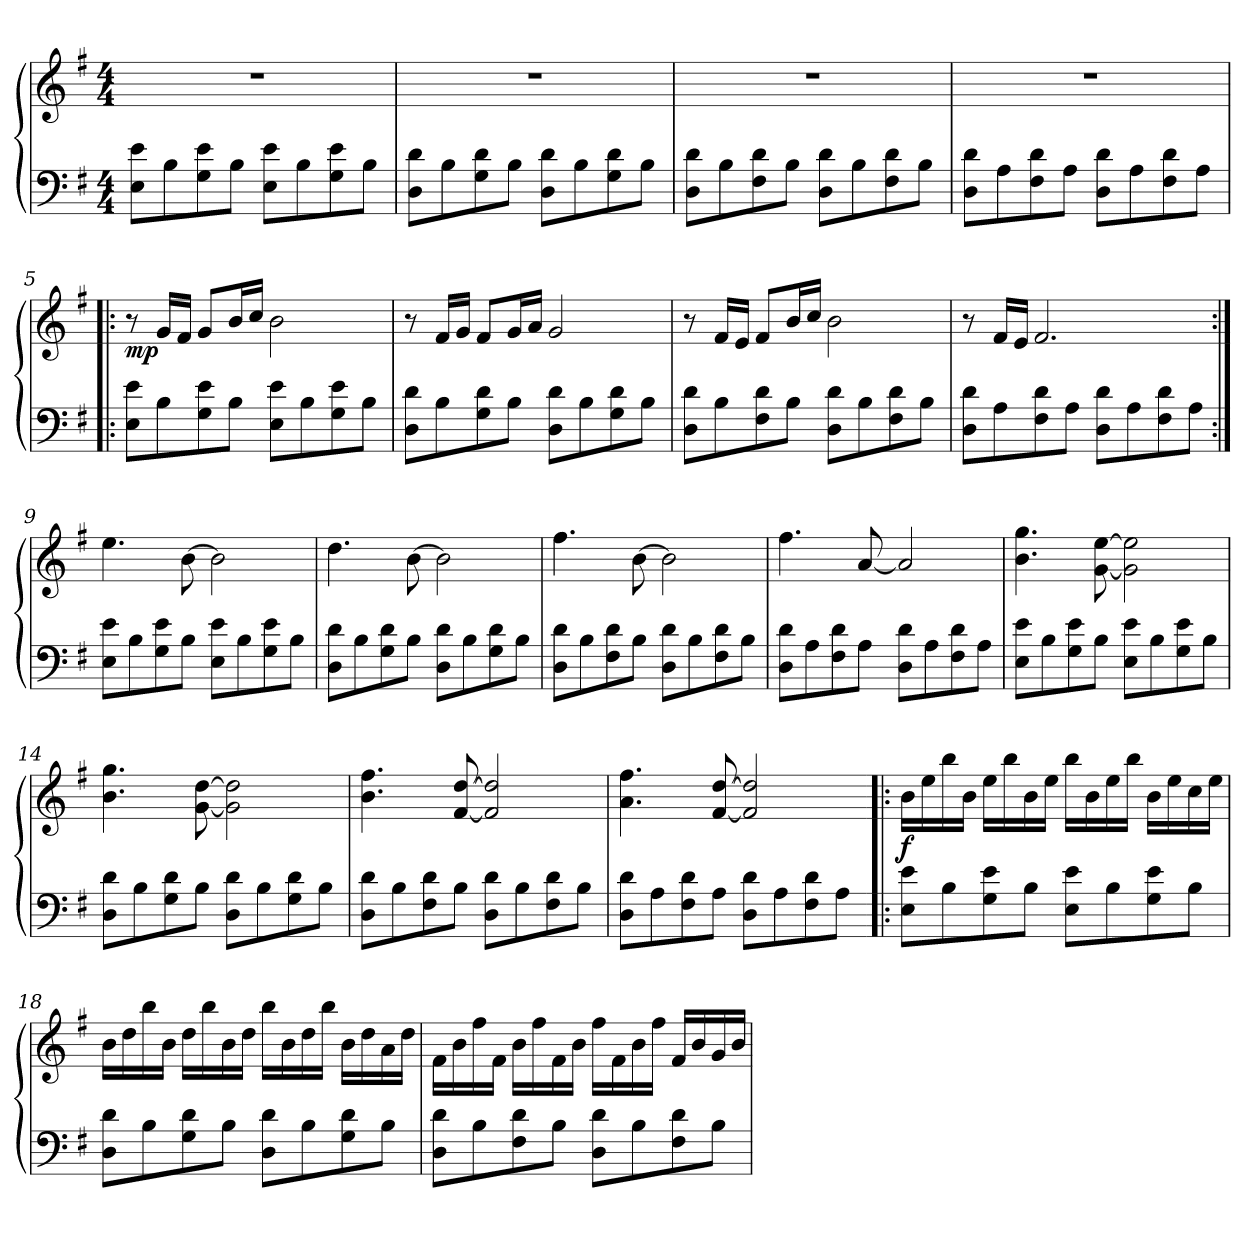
**kern	**kern	**dynam
*part1	*part1	*part1
*staff2	*staff1	*staff1/2
*clefF4	*clefG2	*
*k[f#]	*k[f#]	*
*M4/4	*M4/4	*
=1	=1	=1
!	!	!LO:DY:a
8E\ 8e\L	1r	Andante
8B\	.	.
8G\ 8e\	.	.
8B\J	.	.
8E\ 8e\L	.	.
8B\	.	.
8G\ 8e\	.	.
8B\J	.	.
=2	=2	=2
8D\ 8d\L	1r	.
8B\	.	.
8G\ 8d\	.	.
8B\J	.	.
8D\ 8d\L	.	.
8B\	.	.
8G\ 8d\	.	.
8B\J	.	.
=3	=3	=3
8D\ 8d\L	1r	.
8B\	.	.
8F#\ 8d\	.	.
8B\J	.	.
8D\ 8d\L	.	.
8B\	.	.
8F#\ 8d\	.	.
8B\J	.	.
=4	=4	=4
8D\ 8d\L	1r	.
8A\	.	.
8F#\ 8d\	.	.
8A\J	.	.
8D\ 8d\L	.	.
8A\	.	.
8F#\ 8d\	.	.
8A\J	.	.
!!LO:LB:g=z
=5!|:	=5!|:	=5!|:
!	!	!LO:DY:b
8E\ 8e\L	8r	mp
8B\	16g/LL	.
.	16f#/JJ	.
8G\ 8e\	8g/L	.
8B\J	16b/L	.
.	16cc/JJ	.
8E\ 8e\L	2b\	.
8B\	.	.
8G\ 8e\	.	.
8B\J	.	.
=6	=6	=6
8D\ 8d\L	8r	.
8B\	16f#/LL	.
.	16g/JJ	.
8G\ 8d\	8f#/L	.
8B\J	16g/L	.
.	16a/JJ	.
8D\ 8d\L	2g/	.
8B\	.	.
8G\ 8d\	.	.
8B\J	.	.
=7	=7	=7
8D\ 8d\L	8r	.
8B\	16f#/LL	.
.	16e/JJ	.
8F#\ 8d\	8f#/L	.
8B\J	16b/L	.
.	16cc/JJ	.
8D\ 8d\L	2b\	.
8B\	.	.
8F#\ 8d\	.	.
8B\J	.	.
=8	=8	=8
8D\ 8d\L	8r	.
8A\	16f#/LL	.
.	16e/JJ	.
8F#\ 8d\	2.f#/	.
8A\J	.	.
8D\ 8d\L	.	.
8A\	.	.
8F#\ 8d\	.	.
8A\J	.	.
!!LO:LB:g=z
=9:|!	=9:|!	=9:|!
8E\ 8e\L	4.ee\	.
8B\	.	.
8G\ 8e\	.	.
8B\J	[8b\	.
8E\ 8e\L	2b\]	.
8B\	.	.
8G\ 8e\	.	.
8B\J	.	.
=10	=10	=10
8D\ 8d\L	4.dd\	.
8B\	.	.
8G\ 8d\	.	.
8B\J	[8b\	.
8D\ 8d\L	2b\]	.
8B\	.	.
8G\ 8d\	.	.
8B\J	.	.
=11	=11	=11
8D\ 8d\L	4.ff#\	.
8B\	.	.
8F#\ 8d\	.	.
8B\J	[8b\	.
8D\ 8d\L	2b\]	.
8B\	.	.
8F#\ 8d\	.	.
8B\J	.	.
=12	=12	=12
8D\ 8d\L	4.ff#\	.
8A\	.	.
8F#\ 8d\	.	.
8A\J	[8a/	.
8D\ 8d\L	2a/]	.
8A\	.	.
8F#\ 8d\	.	.
8A\J	.	.
!!LO:LB:g=z
=13	=13	=13
8E\ 8e\L	4.b\ 4.gg\	.
8B\	.	.
8G\ 8e\	.	.
8B\J	[8g\ [8ee\	.
8E\ 8e\L	2g]\ 2ee]\	.
8B\	.	.
8G\ 8e\	.	.
8B\J	.	.
=14	=14	=14
8D\ 8d\L	4.b\ 4.gg\	.
8B\	.	.
8G\ 8d\	.	.
8B\J	[8g\ [8dd\	.
8D\ 8d\L	2g]\ 2dd]\	.
8B\	.	.
8G\ 8d\	.	.
8B\J	.	.
=15	=15	=15
8D\ 8d\L	4.b\ 4.ff#\	.
8B\	.	.
8F#\ 8d\	.	.
8B\J	[8f#/ [8dd/	.
8D\ 8d\L	2f#]/ 2dd]/	.
8B\	.	.
8F#\ 8d\	.	.
8B\J	.	.
=16	=16	=16
8D\ 8d\L	4.a\ 4.ff#\	.
8A\	.	.
8F#\ 8d\	.	.
8A\J	[8f#/ [8dd/	.
8D\ 8d\L	2f#]/ 2dd]/	.
8A\	.	.
8F#\ 8d\	.	.
8A\J	.	.
!!LO:LB:g=z
=17!|:	=17!|:	=17!|:
!	!	!LO:DY:a=2
8E\ 8e\L	16b\LL	f
.	16ee\	.
8B\	16bb\	.
.	16b\JJ	.
8G\ 8e\	16ee\LL	.
.	16bb\	.
8B\J	16b\	.
.	16ee\JJ	.
8E\ 8e\L	16bb\LL	.
.	16b\	.
8B\	16ee\	.
.	16bb\JJ	.
8G\ 8e\	16b\LL	.
.	16ee\	.
8B\J	16cc\	.
.	16ee\JJ	.
=18	=18	=18
8D\ 8d\L	16b\LL	.
.	16dd\	.
8B\	16bb\	.
.	16b\JJ	.
8G\ 8d\	16dd\LL	.
.	16bb\	.
8B\J	16b\	.
.	16dd\JJ	.
8D\ 8d\L	16bb\LL	.
.	16b\	.
8B\	16dd\	.
.	16bb\JJ	.
8G\ 8d\	16b\LL	.
.	16dd\	.
8B\J	16a\	.
.	16dd\JJ	.
!!LO:PB:g=z
=19	=19	=19
8D\ 8d\L	16f#\LL	.
.	16b\	.
8B\	16ff#\	.
.	16f#\JJ	.
8F#\ 8d\	16b\LL	.
.	16ff#\	.
8B\J	16f#\	.
.	16b\JJ	.
8D\ 8d\L	16ff#\LL	.
.	16f#\	.
8B\	16b\	.
.	16ff#\JJ	.
8F#\ 8d\	16f#/LL	.
.	16b/	.
8B\J	16g/	.
.	16b/JJ	.
=	=	=
*-	*-	*-
